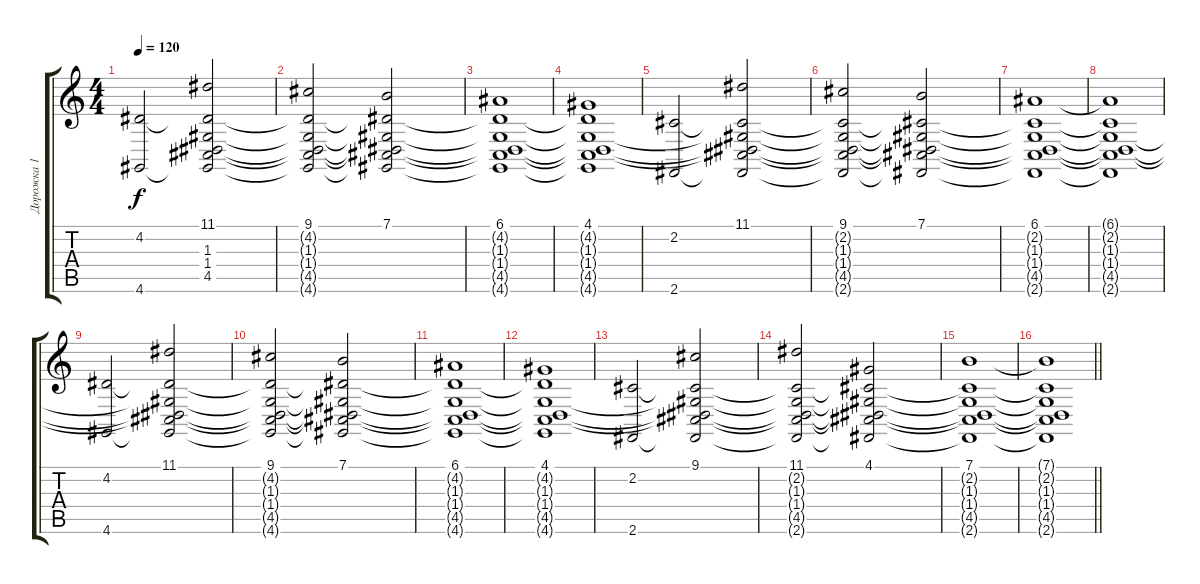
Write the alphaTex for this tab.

\track ("Дорожка 1" "Дорожка 1") {instrument stringensemble2}
\staff {score tabs}
\tuning (E4 B3 G3 D3 A2 E2) {hide}
\ts (4 4)
\tempo 120
\clef g2
\ks c
(4.2 4.6).2{dy f} (11.1 4.2{t} 1.3{t} 1.4{t} 4.5{t} 4.6{t}).2 |
(9.1 4.2{t} 1.3{t} 1.4{t} 4.5{t} 4.6{t}).2 (7.1 4.2{t} 1.3{t} 1.4{t} 4.5{t} 4.6{t}).2 |
(6.1 4.2{t} 1.3{t} 1.4{t} 4.5{t} 4.6{t}).1 |
(4.1 4.2{t} 1.3{t} 1.4{t} 4.5{t} 4.6{t}).1 |
(2.2 2.6).2 (11.1 2.2{t} 1.3{t} 1.4{t} 4.5{t} 2.6{t}).2 |
(9.1 2.2{t} 1.3{t} 1.4{t} 4.5{t} 2.6{t}).2 (7.1 2.2{t} 1.3{t} 1.4{t} 4.5{t} 2.6{t}).2 |
(6.1 2.2{t} 1.3{t} 1.4{t} 4.5{t} 2.6{t}).1 |
(6.1{t} 2.2{t} 1.3{t} 1.4{t} 4.5{t} 2.6{t}).1 |
(4.2 4.6).2 (11.1 4.2{t} 1.3{t} 1.4{t} 4.5{t} 4.6{t}).2 |
(9.1 4.2{t} 1.3{t} 1.4{t} 4.5{t} 4.6{t}).2 (7.1 4.2{t} 1.3{t} 1.4{t} 4.5{t} 4.6{t}).2 |
(6.1 4.2{t} 1.3{t} 1.4{t} 4.5{t} 4.6{t}).1 |
(4.1 4.2{t} 1.3{t} 1.4{t} 4.5{t} 4.6{t}).1 |
(2.2 2.6).2 (9.1 2.2{t} 1.3{t} 1.4{t} 4.5{t} 2.6{t}).2 |
(11.1 2.2{t} 1.3{t} 1.4{t} 4.5{t} 2.6{t}).2 (4.1 2.2{t} 1.3{t} 1.4{t} 4.5{t} 2.6{t}).2 |
(7.1 2.2{t} 1.3{t} 1.4{t} 4.5{t} 2.6{t}).1 |
\barLineRight lightlight
(7.1{t} 2.2{t} 1.3{t} 1.4{t} 4.5{t} 2.6{t}).1
